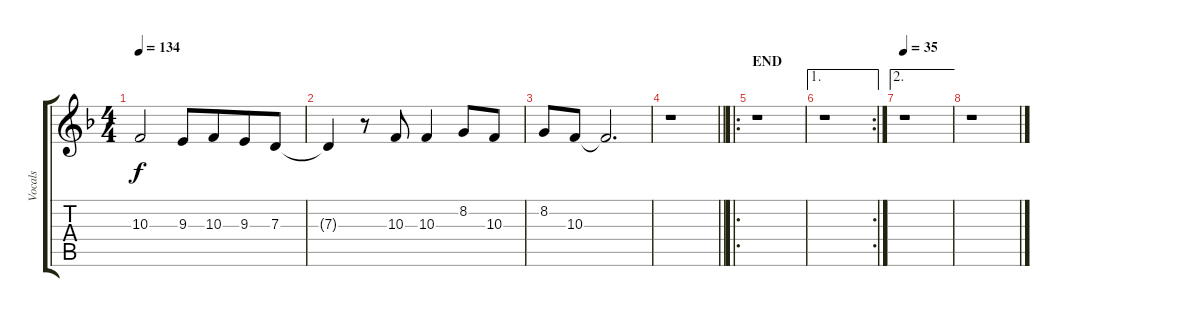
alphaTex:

\track ("Vocals" "Vocals") {instrument harmonica}
\staff {score tabs}
\tuning (E4 B3 G3 D3 A2 E2) {hide}
\ts (4 4)
\tempo 134
\clef g2
\ks f
10.3.2{dy f} 9.3.8 10.3.8{beam merge} 9.3.8 7.3.8 |
7.3{t}.4 r.8 10.3.8 10.3.4 8.2.8 10.3.8 |
8.2.8 10.3.8 10.3{t}.2{d} |
\barLineRight lightlight
r.1 |
\ro
\section ("" "END")
r.1 |
\ae 1
\rc 2
r.1 |
\ae 2
\tempo 35
r.1 |
r.1
